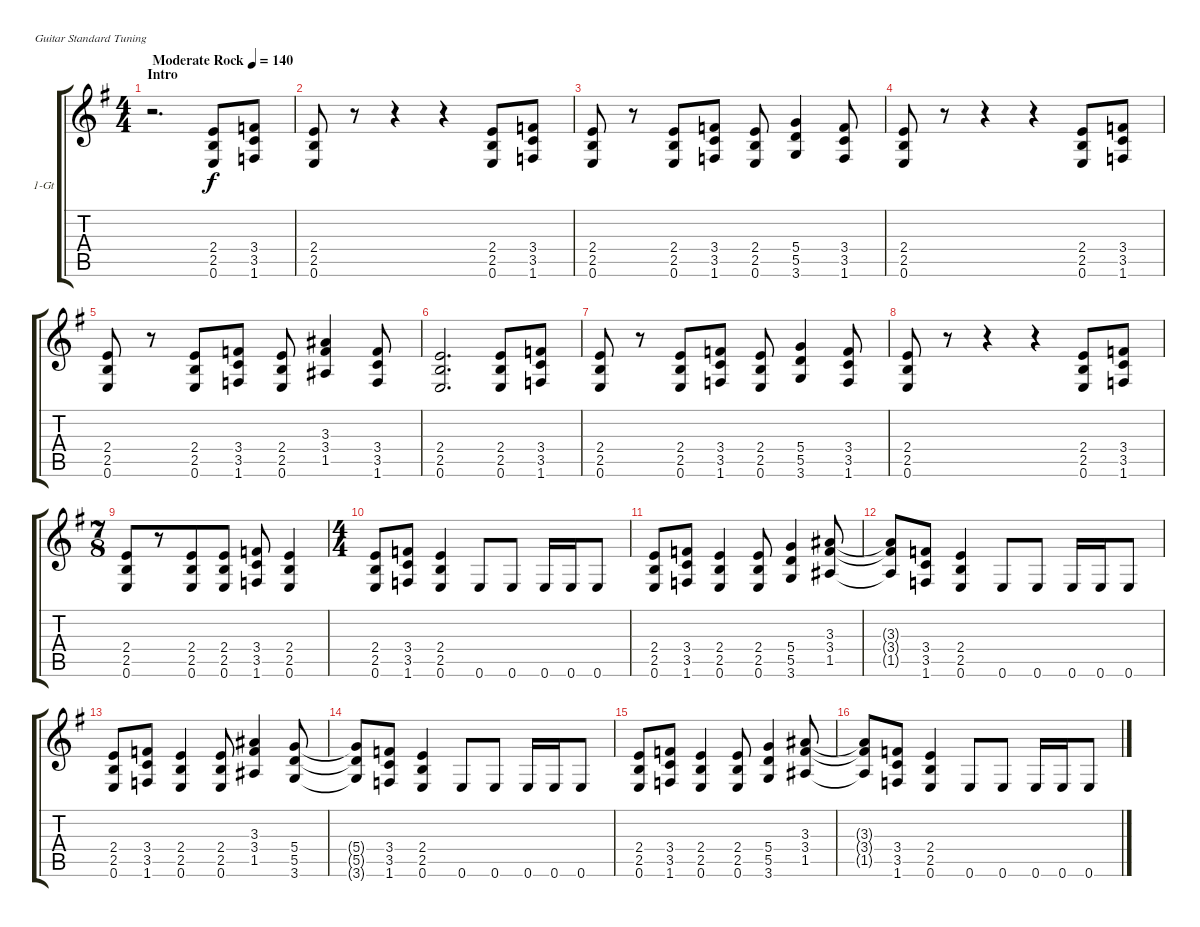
\bracketExtendMode groupsimilarinstruments
\firstSystemTrackNameOrientation horizontal
\otherSystemsTrackNameOrientation horizontal
\track ("1-Gt" "1-Gt") {instrument distortionguitar}
\staff {score tabs}
\tuning (E4 B3 G3 D3 A2 E2)
\ts (4 4)
\section ("" "Intro")
\tempo (140 "Moderate Rock")
\clef g2
\scale
1.08575
\ks g
r.2{d dy f instrument distortionguitar} (2.4 2.5 0.6).8 (3.4 3.5 1.6).8 |
\scale
0.91425 (2.4 2.5 0.6).8 r.8 r.4 r.4 (2.4 2.5 0.6).8 (3.4 3.5 1.6).8 |
\scale
1.05549 (2.4 2.5 0.6).8 r.8 (2.4 2.5 0.6).8 (3.4 3.5 1.6).8 (2.4 2.5 0.6).8 (5.4 5.5 3.6).4 (3.4 3.5 1.6).8 |
\scale
0.944515 (2.4 2.5 0.6).8 r.8 r.4 r.4 (2.4 2.5 0.6).8 (3.4 3.5 1.6).8 |
\scale
1.05549 (2.4 2.5 0.6).8 r.8 (2.4 2.5 0.6).8 (3.4 3.5 1.6).8 (2.4 2.5 0.6).8 (3.3 3.4 1.5).4 (3.4 3.5 1.6).8 |
\scale
0.944515 (2.4 2.5 0.6).2{d} (2.4 2.5 0.6).8 (3.4 3.5 1.6).8 |
\scale
1.05549 (2.4 2.5 0.6).8 r.8 (2.4 2.5 0.6).8 (3.4 3.5 1.6).8 (2.4 2.5 0.6).8 (5.4 5.5 3.6).4 (3.4 3.5 1.6).8 |
\scale
0.944515 (2.4 2.5 0.6).8 r.8 r.4 r.4 (2.4 2.5 0.6).8 (3.4 3.5 1.6).8 |
\ts (7 8)
\scale
1.08575 (2.4 2.5 0.6).8 r.8 (2.4 2.5 0.6).8 (2.4 2.5 0.6).8 (3.4 3.5 1.6).8 (2.4 2.5 0.6).4 |
\ts (4 4)
\scale
0.91425 (2.4 2.5 0.6).8 (3.4 3.5 1.6).8 (2.4 2.5 0.6).4 0.6.8 0.6.8 0.6.16 0.6.16 0.6.8 |
\scale
1.05549 (2.4 2.5 0.6).8 (3.4 3.5 1.6).8 (2.4 2.5 0.6).4 (2.4 2.5 0.6).8 (5.4 5.5 3.6).4 (3.3 3.4 1.5).8 |
\scale
0.944515 (3.3{t} 3.4{t} 1.5{t}).8 (3.4 3.5 1.6).8 (2.4 2.5 0.6).4 0.6.8 0.6.8 0.6.16 0.6.16 0.6.8 |
\scale
1.05549 (2.4 2.5 0.6).8 (3.4 3.5 1.6).8 (2.4 2.5 0.6).4 (2.4 2.5 0.6).8 (3.3 3.4 1.5).4 (5.4 5.5 3.6).8 |
\scale
0.944515 (5.4{t} 5.5{t} 3.6{t}).8 (3.4 3.5 1.6).8 (2.4 2.5 0.6).4 0.6.8 0.6.8 0.6.16 0.6.16 0.6.8 |
\scale
1.05549 (2.4 2.5 0.6).8 (3.4 3.5 1.6).8 (2.4 2.5 0.6).4 (2.4 2.5 0.6).8 (5.4 5.5 3.6).4 (3.3 3.4 1.5).8 |
\scale
0.944515 (3.3{t} 3.4{t} 1.5{t}).8 (3.4 3.5 1.6).8 (2.4 2.5 0.6).4 0.6.8 0.6.8 0.6.16 0.6.16 0.6.8
